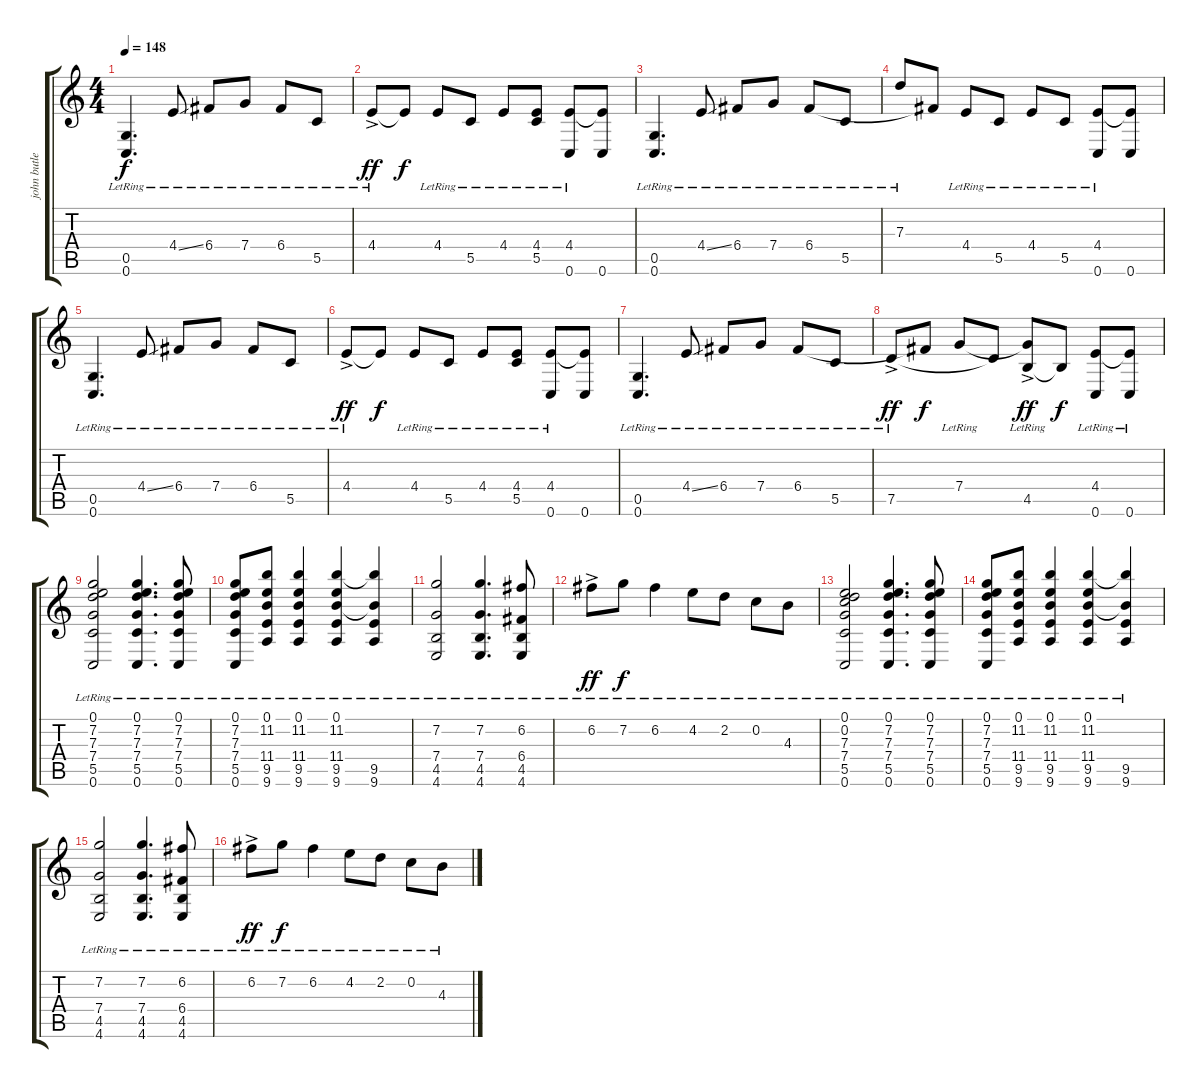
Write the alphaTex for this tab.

\track ("john butler ampliefed 11 string guitare" "john butle") {instrument acousticguitarsteel}
\staff {score tabs}
\tuning (E4 C4 G3 C3 G2 C2) {hide}
\ts (4 4)
\tempo 148
\clef g2
\ks c
(0.5 0.6{lr}).4{d dy f} 4.4{ss lr}.8 6.4{lr}.8 7.4{lr}.8 6.4{lr}.8 5.5{lr}.8 |
4.4{ac lr}.8{dy ff} 4.4{t}.8{dy f} 4.4{lr}.8 5.5{lr}.8 4.4{lr}.8 (4.4{lr} 5.5{lr}).8 (4.4{lr} 0.6{lr}).8 (4.4{t} 0.6).8 |
(0.5 0.6{lr}).4{d} 4.4{ss lr}.8 6.4{lr}.8 7.4{lr}.8 6.4{lr}.8 5.5{lr}.8 |
7.3{lr}.8 6.4{t}.8 4.4{lr}.8 5.5{lr}.8 4.4{lr}.8 5.5{lr}.8 (4.4{lr} 0.6{lr}).8 (4.4{t} 0.6).8 |
(0.5 0.6{lr}).4{d} 4.4{ss lr}.8 6.4{lr}.8 7.4{lr}.8 6.4{lr}.8 5.5{lr}.8 |
4.4{ac lr}.8{dy ff} 4.4{t}.8{dy f} 4.4{lr}.8 5.5{lr}.8 4.4{lr}.8 (4.4{lr} 5.5{lr}).8 (4.4{lr} 0.6{lr}).8 (4.4{t} 0.6).8 |
(0.5 0.6{lr}).4{d} 4.4{ss lr}.8 6.4{lr}.8 7.4{lr}.8 6.4{lr}.8 5.5{lr}.8 |
7.5{ac lr}.8{dy ff} 6.4{t}.8{dy f} 7.4{lr}.8 7.5{t}.8 (7.4{t} 4.5{ac lr}).8{dy ff} 4.5{t}.8{dy f} (4.4{lr} 0.6{lr}).8 (4.4{t} 0.6{lr}).8 |
(0.1{lr} 7.2{lr} 7.3{lr} 7.4{lr} 5.5{lr} 0.6{lr}).2 (0.1{lr} 7.2{lr} 7.3{lr} 7.4{lr} 5.5{lr} 0.6{lr}).4{d} (0.1{lr} 7.2{lr} 7.3{lr} 7.4{lr} 5.5{lr} 0.6{lr}).8 |
(0.1{lr} 7.2{lr} 7.3{lr} 7.4{lr} 5.5{lr} 0.6{lr}).8 (0.1{lr} 11.2{lr} 11.4{lr} 9.5{lr} 9.6{lr}).8 (0.1{lr} 11.2{lr} 11.4{lr} 9.5{lr} 9.6{lr}).4 (0.1{lr} 11.2{lr} 11.4{lr} 9.5{lr} 9.6{lr}).4 (11.2{t} 11.4{t} 9.5{lr} 9.6{lr}).4 |
(7.2{lr} 7.4{lr} 4.5{lr} 4.6{lr}).2 (7.2{lr} 7.4{lr} 4.5{lr} 4.6{lr}).4{d} (6.2{lr} 6.4{lr} 4.5{lr} 4.6{lr}).8 |
6.2{ac lr}.8{dy ff} 7.2{lr}.8{dy f} 6.2{lr}.4 4.2{lr}.8 2.2{lr}.8 0.2{lr}.8 4.3{lr}.8 |
(0.1{lr} 0.2{lr} 7.3{lr} 7.4{lr} 5.5{lr} 0.6{lr}).2 (0.1{lr} 7.2{lr} 7.3{lr} 7.4{lr} 5.5{lr} 0.6{lr}).4{d} (0.1{lr} 7.2{lr} 7.3{lr} 7.4{lr} 5.5{lr} 0.6{lr}).8 |
(0.1{lr} 7.2{lr} 7.3{lr} 7.4{lr} 5.5{lr} 0.6{lr}).8 (0.1{lr} 11.2{lr} 11.4{lr} 9.5{lr} 9.6{lr}).8 (0.1{lr} 11.2{lr} 11.4{lr} 9.5{lr} 9.6{lr}).4 (0.1{lr} 11.2{lr} 11.4{lr} 9.5{lr} 9.6{lr}).4 (11.2{t} 11.4{t} 9.5{lr} 9.6{lr}).4 |
(7.2{lr} 7.4{lr} 4.5{lr} 4.6{lr}).2 (7.2{lr} 7.4{lr} 4.5{lr} 4.6{lr}).4{d} (6.2{lr} 6.4{lr} 4.5{lr} 4.6{lr}).8 |
6.2{ac lr}.8{dy ff} 7.2{lr}.8{dy f} 6.2{lr}.4 4.2{lr}.8 2.2{lr}.8 0.2{lr}.8 4.3{lr}.8
